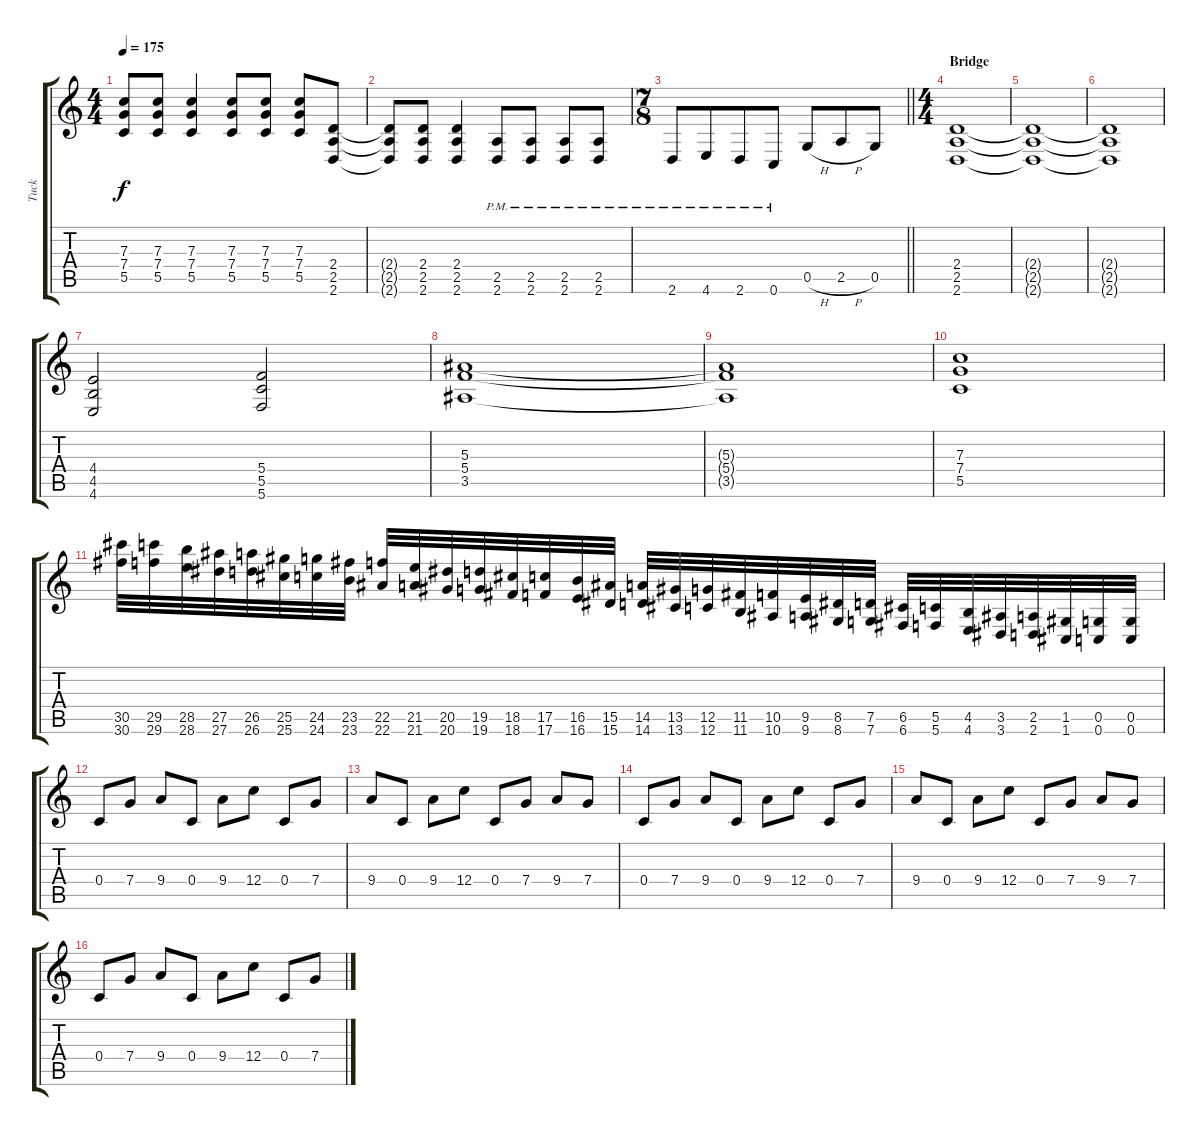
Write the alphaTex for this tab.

\track ("Tuck" "Tuck") {instrument distortionguitar}
\staff {score tabs}
\tuning (D4 A3 F3 C3 G2 C2) {hide}
\ts (4 4)
\tempo 175
\clef g2
\ks c
(7.3{t} 7.4{t} 5.5{t}).8{dy f} (7.3 7.4 5.5).8 (7.3 7.4 5.5).4 (7.3 7.4 5.5).8 (7.3 7.4 5.5).8 (7.3 7.4 5.5).8 (2.4 2.5 2.6).8 |
(2.4{t} 2.5{t} 2.6{t}).8 (2.4 2.5 2.6).8 (2.4 2.5 2.6).4 (2.5{pm} 2.6{pm}).8 (2.5{pm} 2.6{pm}).8 (2.5{pm} 2.6{pm}).8 (2.5{pm} 2.6{pm}).8 |
\ts (7 8)
\barLineRight lightlight
2.6{pm}.8 4.6{pm}.8 2.6{pm}.8 0.6{pm}.8 0.5{h}.8 2.5{h}.8 0.5.8 |
\ts (4 4)
\section ("" "Bridge")
(2.4 2.5 2.6).1{balance 8} |
(2.4{t} 2.5{t} 2.6{t}).1 |
(2.4{t} 2.5{t} 2.6{t}).1 |
(4.4 4.5 4.6).2 (5.4 5.5 5.6).2 |
(5.3 5.4 3.5).1 |
(5.3{t} 5.4{t} 3.5{t}).1 |
(7.3 7.4 5.5).1 |
(30.5 30.6).32{instrument guitarfretnoise} (29.5 29.6).32 (28.5 28.6).32 (27.5 27.6).32 (26.5 26.6).32 (25.5 25.6).32 (24.5 24.6).32 (23.5 23.6).32 (22.5 22.6).32 (21.5 21.6).32 (20.5 20.6).32 (19.5 19.6).32 (18.5 18.6).32 (17.5 17.6).32 (16.5 16.6).32 (15.5 15.6).32 (14.5 14.6).32 (13.5 13.6).32 (12.5 12.6).32 (11.5 11.6).32 (10.5 10.6).32 (9.5 9.6).32 (8.5 8.6).32 (7.5 7.6).32 (6.5 6.6).32 (5.5 5.6).32 (4.5 4.6).32 (3.5 3.6).32 (2.5 2.6).32 (1.5 1.6).32 (0.5 0.6).32 (0.5 0.6).32 |
0.4.8{balance 0 instrument distortionguitar} 7.4.8 9.4.8 0.4.8 9.4.8 12.4.8 0.4.8 7.4.8 |
9.4.8 0.4.8 9.4.8 12.4.8 0.4.8 7.4.8 9.4.8 7.4.8 |
0.4.8 7.4.8 9.4.8 0.4.8 9.4.8 12.4.8 0.4.8 7.4.8 |
9.4.8 0.4.8 9.4.8 12.4.8 0.4.8 7.4.8 9.4.8 7.4.8 |
0.4.8 7.4.8 9.4.8 0.4.8 9.4.8 12.4.8 0.4.8 7.4.8
